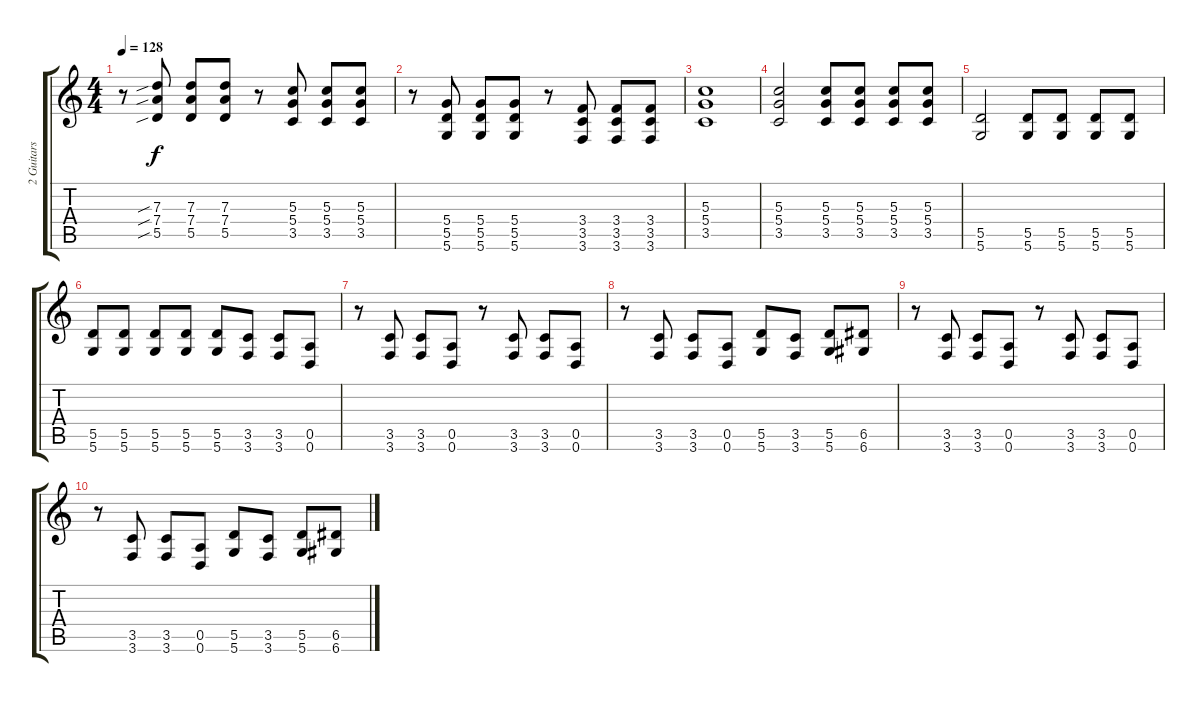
\track ("2 Guitars at same time" "2 Guitars ") {instrument distortionguitar}
\staff {score tabs}
\tuning (E4 B3 G3 D3 A2 D2) {hide}
\ts (4 4)
\tempo 128
\clef g2
\ks c
r.8{dy f} (7.3{sib} 7.4{sib} 5.5{sib}).8 (7.3 7.4 5.5).8 (7.3 7.4 5.5).8 r.8 (5.3 5.4 3.5).8 (5.3 5.4 3.5).8 (5.3 5.4 3.5).8 |
r.8 (5.4 5.5 5.6).8 (5.4 5.5 5.6).8 (5.4 5.5 5.6).8 r.8 (3.4 3.5 3.6).8 (3.4 3.5 3.6).8 (3.4 3.5 3.6).8 |
(5.3 5.4 3.5).1 |
(5.3 5.4 3.5).2 (5.3 5.4 3.5).8 (5.3 5.4 3.5).8 (5.3 5.4 3.5).8 (5.3 5.4 3.5).8 |
(5.5 5.6).2 (5.5 5.6).8 (5.5 5.6).8 (5.5 5.6).8 (5.5 5.6).8 |
(5.5 5.6).8 (5.5 5.6).8 (5.5 5.6).8 (5.5 5.6).8 (5.5 5.6).8 (3.5 3.6).8 (3.5 3.6).8 (0.5 0.6).8 |
r.8 (3.5 3.6).8 (3.5 3.6).8 (0.5 0.6).8 r.8 (3.5 3.6).8 (3.5 3.6).8 (0.5 0.6).8 |
r.8 (3.5 3.6).8 (3.5 3.6).8 (0.5 0.6).8 (5.5 5.6).8 (3.5 3.6).8 (5.5 5.6).8 (6.5 6.6).8 |
r.8 (3.5 3.6).8 (3.5 3.6).8 (0.5 0.6).8 r.8 (3.5 3.6).8 (3.5 3.6).8 (0.5 0.6).8 |
r.8 (3.5 3.6).8 (3.5 3.6).8 (0.5 0.6).8 (5.5 5.6).8 (3.5 3.6).8 (5.5 5.6).8 (6.5 6.6).8
